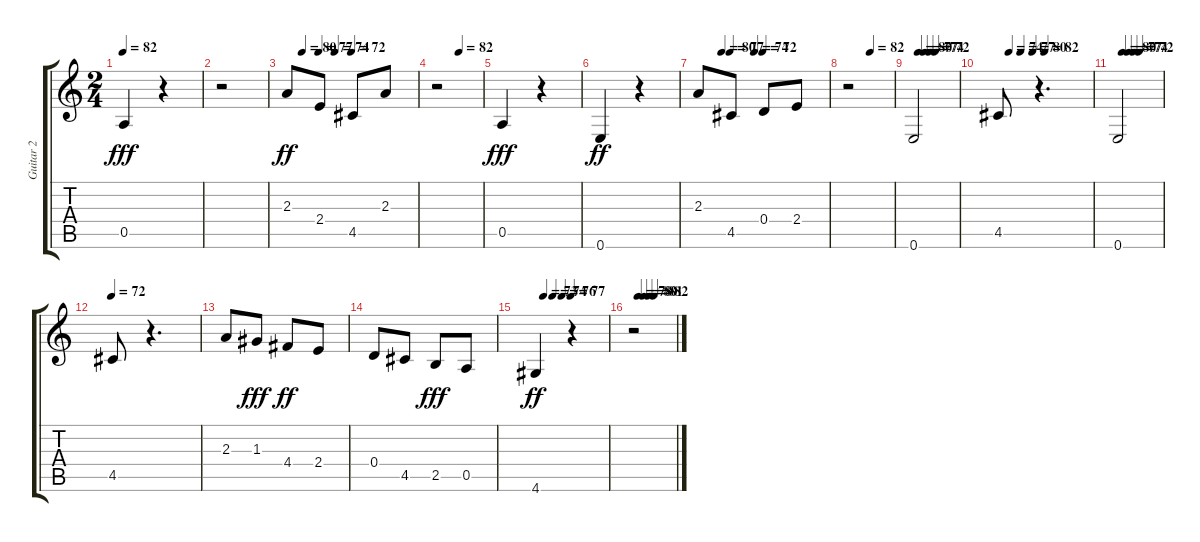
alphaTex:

\track ("Guitar 2" "Guitar 2") {instrument acousticguitarnylon}
\staff {score tabs}
\tuning (E4 B3 G3 D3 A2 E2) {hide}
\ts (2 4)
\tempo 82
\clef g2
\ks c
0.5.4{dy fff} r.4 |
r.2 |
\tempo (80 0.125)
\tempo (77 0.25)
\tempo (74 0.375)
\tempo (72 0.5)
2.3.8{dy ff} 2.4.8 4.5.8 2.3.8 |
\tempo (82 0.5)
r.2 |
0.5.4{dy fff} r.4 |
0.6.4{dy ff} r.4 |
\tempo (80 0.1875)
\tempo (77 0.25)
\tempo (74 0.4375)
\tempo (72 0.5)
2.3.8 4.5.8 0.4.8 2.4.8 |
\tempo (82 0.5)
r.2 |
\tempo (80 0.125)
\tempo (77 0.25)
\tempo (74 0.375)
\tempo (72 0.5)
0.6.2 |
\tempo (74 0.125)
\tempo (77 0.25)
\tempo (80 0.375)
\tempo (82 0.5)
4.5.8 r.4{d} |
\tempo (80 0.125)
\tempo (77 0.25)
\tempo (74 0.375)
\tempo (72 0.5)
0.6.2 |
\tempo 72
4.5.8 r.4{d} |
2.3.8 1.3.8{dy fff} 4.4.8{dy ff} 2.4.8 |
0.4.8 4.5.8 2.5.8{dy fff} 0.5.8 |
\tempo (73 0.125)
\tempo (74 0.25)
\tempo (76 0.375)
\tempo (77 0.5)
4.6.4{dy ff} r.4 |
\tempo (78 0.125)
\tempo (80 0.25)
\tempo (81 0.375)
\tempo (82 0.5)
r.2
